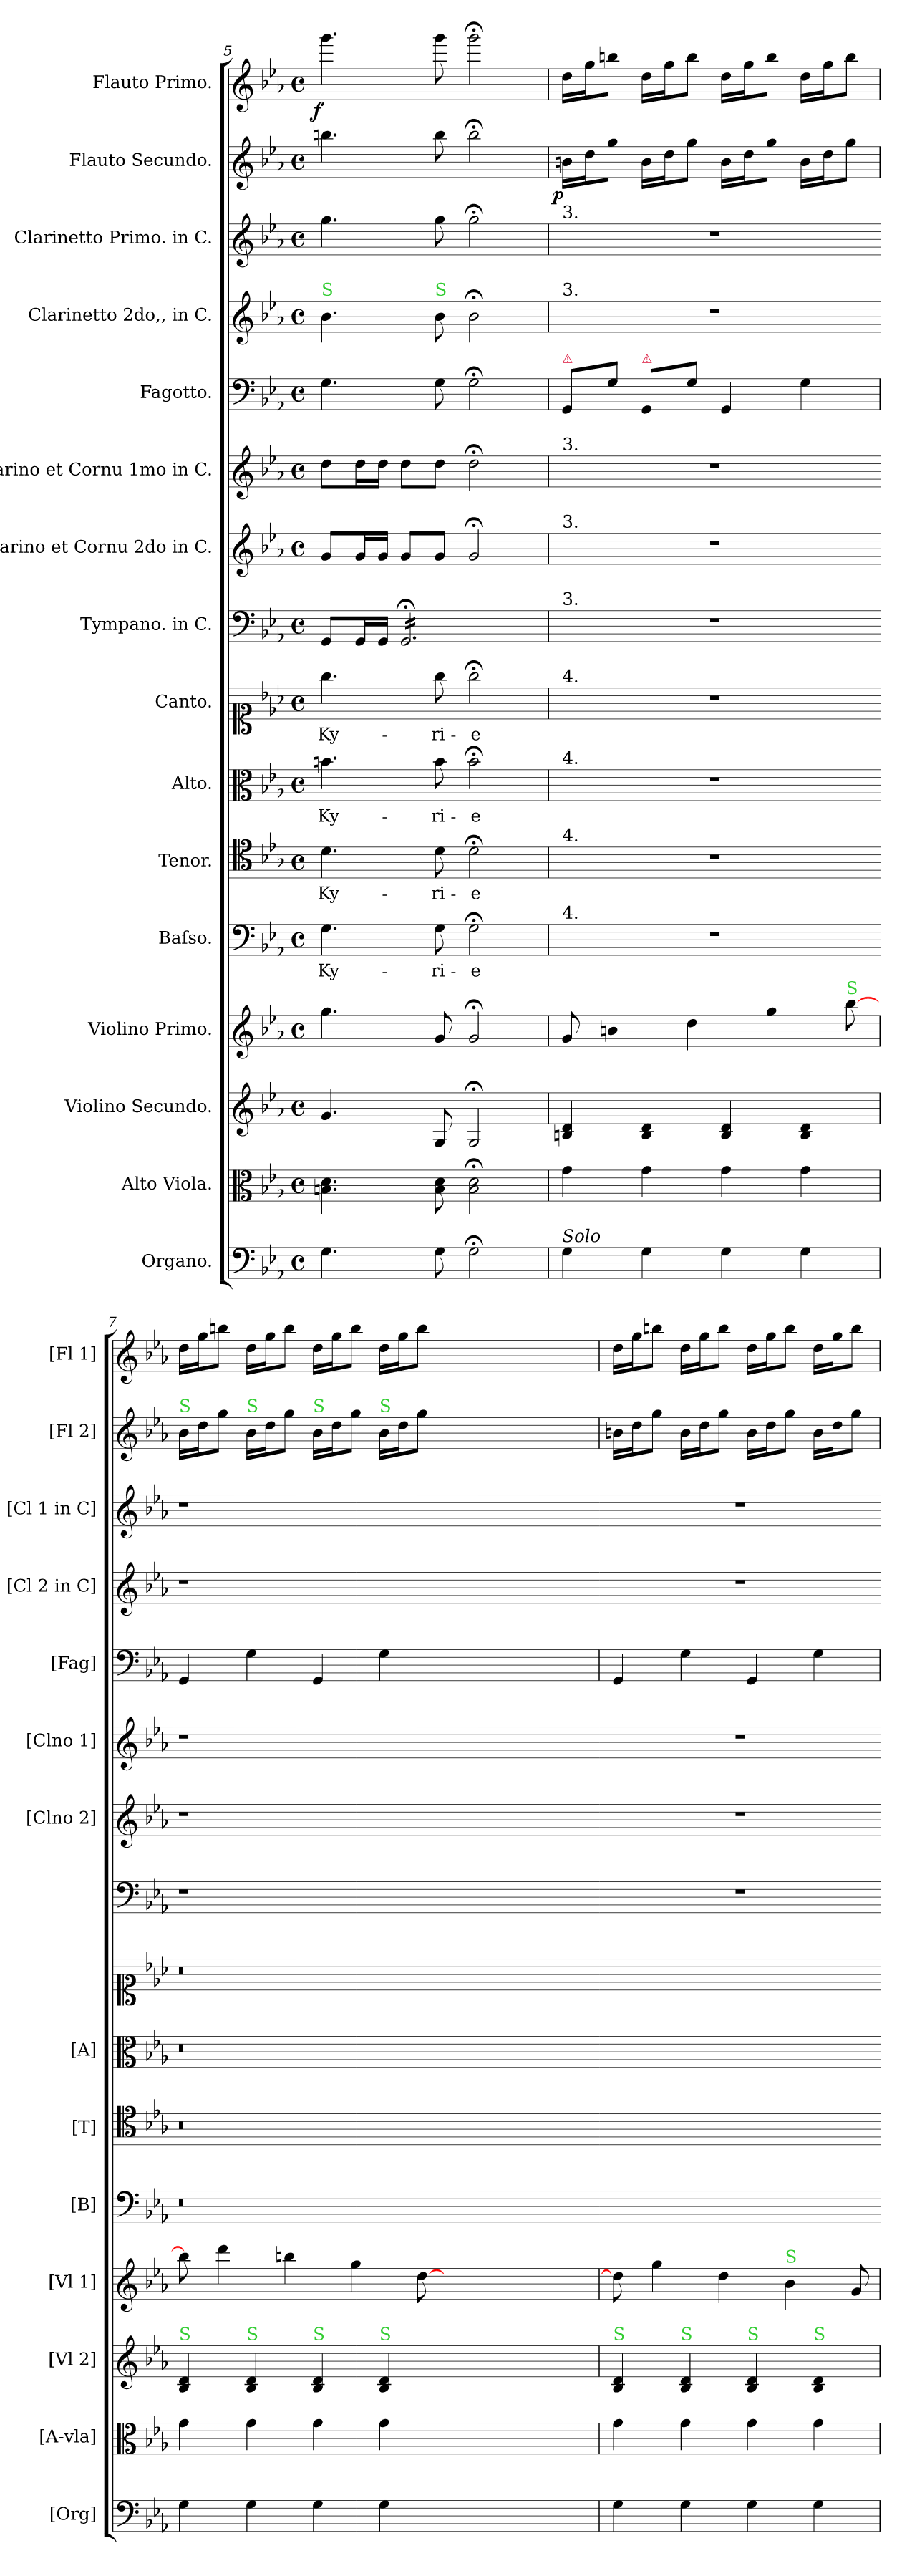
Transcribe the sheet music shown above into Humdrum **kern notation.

**kern	**dynam	**kern	**dynam	**kern	**dynam	**kern	**dynam	**kern	**text	**kern	**text	**kern	**text	**kern	**text	**kern	**kern	**kern	**kern	**dynam	**kern	**dynam	**kern	**dynam	**kern	**dynam	**kern	**dynam
*part16	*part16	*part15	*part15	*part14	*part14	*part13	*part13	*part12	*part12	*part11	*part11	*part10	*part10	*part9	*part9	*part8	*part7	*part6	*part5	*part5	*part4	*part4	*part3	*part3	*part2	*part2	*part1	*part1
*staff16	*staff16	*staff15	*staff15	*staff14	*staff14	*staff13	*staff13	*staff12	*staff12	*staff11	*staff11	*staff10	*staff10	*staff9	*staff9	*staff8	*staff7	*staff6	*staff5	*staff5	*staff4	*staff4	*staff3	*staff3	*staff2	*staff2	*staff1	*staff1
*I"Organo.	*	*I"Alto Viola.	*	*I"Violino Secundo.	*	*I"Violino Primo.	*	*I"Baſso.	*	*I"Tenor.	*	*I"Alto.	*	*I"Canto.	*	*I"Tympano. in C.	*I"Clarino et Cornu 2do in C.	*I"Clarino et Cornu 1mo in C.	*I"Fagotto.	*	*I"Clarinetto 2do,, in C.	*	*I"Clarinetto Primo. in C.	*	*I"Flauto Secundo.	*	*I"Flauto Primo.	*
*I'[Org]	*	*I'[A-vla]	*	*I'[Vl 2]	*	*I'[Vl 1]	*	*I'[B]	*	*I'[T]	*	*I'[A]	*	*	*	*	*I'[Clno 2]	*I'[Clno 1]	*I'[Fag]	*	*I'[Cl 2 in C]	*	*I'[Cl 1 in C]	*	*I'[Fl 2]	*	*I'[Fl 1]	*
*clefF4	*	*clefC3	*	*clefG2	*	*clefG2	*	*clefF4	*	*clefC4	*	*clefC3	*	*clefC1	*	*clefF4	*clefG2	*clefG2	*clefF4	*	*clefG2	*	*clefG2	*	*clefG2	*	*clefG2	*
*k[b-e-a-]	*	*k[b-e-a-]	*	*k[b-e-a-]	*	*k[b-e-a-]	*	*k[b-e-a-]	*	*k[b-e-a-]	*	*k[b-e-a-]	*	*k[b-e-a-]	*	*k[b-e-a-]	*k[b-e-a-]	*k[b-e-a-]	*k[b-e-a-]	*	*k[b-e-a-]	*	*k[b-e-a-]	*	*k[b-e-a-]	*	*k[b-e-a-]	*
*M4/4	*	*M4/4	*	*M4/4	*	*M4/4	*	*M4/4	*	*M4/4	*	*M4/4	*	*M4/4	*	*M4/4	*M4/4	*M4/4	*M4/4	*	*M4/4	*	*M4/4	*	*M4/4	*	*M4/4	*
*met(c)	*	*met(c)	*	*met(c)	*	*met(c)	*	*met(c)	*	*met(c)	*	*met(c)	*	*met(c)	*	*met(c)	*met(c)	*met(c)	*met(c)	*	*met(c)	*	*met(c)	*	*met(c)	*	*met(c)	*
=5	=5	=5	=5	=5	=5	=5	=5	=5	=5	=5	=5	=5	=5	=5	=5	=5	=5	=5	=5	=5	=5	=5	=5	=5	=5	=5	=5	=5
!	!	!	!	!	!	!	!	!	!	!	!	!	!	!	!	!	!	!	!	!	!LO:TX:a:color=limegreen:t=S	!	!	!	!	!	!	!
!	!LO:DY:b:rj	!	!LO:DY:b:rj	!	!LO:DY:b:rj	!	!LO:DY:b	!	!	!	!	!	!	!	!	!	!	!	!	!LO:DY:b:rj	!	!LO:DY:b:rj	!	!LO:DY:b:rj	!	!LO:DY:b:rj	!	!LO:DY:b:rj
4.G\	fo	4.Bn\ 4.d\	fo	4.g/	ffo	4.gg\	ffo	4.G\	Ky-	4.d\	Ky-	4.bn\	Ky-	4.gg\	Ky-	8GG/L	8g/L	8dd\L	4.G\	fo	4.b-\	fo	4.gg\	fo	4.bbn\	fo	4.ggg\	f
.	.	.	.	.	.	.	.	.	.	.	.	.	.	.	.	16GG/L	16g/L	16dd\L	.	.	.	.	.	.	.	.	.	.
.	.	.	.	.	.	.	.	.	.	.	.	.	.	.	.	16GG/JJ	16g/JJ	16dd\JJ	.	.	.	.	.	.	.	.	.	.
*	*	*	*	*	*	*	*	*	*	*	*	*	*	*	*	*tremolo	*	*	*	*	*	*	*	*	*	*	*	*
.	.	.	.	.	.	.	.	.	.	.	.	.	.	.	.	16GG;</LL	8g/L	8dd\L	.	.	.	.	.	.	.	.	.	.
.	.	.	.	.	.	.	.	.	.	.	.	.	.	.	.	16GG;</	.	.	.	.	.	.	.	.	.	.	.	.
!	!	!	!	!	!	!	!	!	!	!	!	!	!	!	!	!	!	!	!	!	!LO:TX:a:color=limegreen:t=S	!	!	!	!	!	!	!
8G\	.	8B\ 8d\	.	8G/	.	8g/	.	8G\	-ri-	8d\	-ri-	8b\	-ri-	8gg\	-ri-	16GG;</	8g/J	8dd\J	8G\	.	8b-\	.	8gg\	.	8bb\	.	8ggg\	.
.	.	.	.	.	.	.	.	.	.	.	.	.	.	.	.	16GG;</	.	.	.	.	.	.	.	.	.	.	.	.
2G;<\	.	2B;<\ 2d;<\	.	2G;</	.	2g;</	.	2G;<\	-e	2d;<\	-e	2b;<\	-e	2gg;<\	-e	16GG;</	2g;</	2dd;<\	2G;<\	.	2b-;<\	.	2gg;<\	.	2bb;<\	.	2ggg;\	.
.	.	.	.	.	.	.	.	.	.	.	.	.	.	.	.	16GG;</	.	.	.	.	.	.	.	.	.	.	.	.
.	.	.	.	.	.	.	.	.	.	.	.	.	.	.	.	16GG;</	.	.	.	.	.	.	.	.	.	.	.	.
.	.	.	.	.	.	.	.	.	.	.	.	.	.	.	.	16GG;</	.	.	.	.	.	.	.	.	.	.	.	.
.	.	.	.	.	.	.	.	.	.	.	.	.	.	.	.	16GG;</	.	.	.	.	.	.	.	.	.	.	.	.
.	.	.	.	.	.	.	.	.	.	.	.	.	.	.	.	16GG;</	.	.	.	.	.	.	.	.	.	.	.	.
.	.	.	.	.	.	.	.	.	.	.	.	.	.	.	.	16GG;</	.	.	.	.	.	.	.	.	.	.	.	.
.	.	.	.	.	.	.	.	.	.	.	.	.	.	.	.	16GG;</JJ	.	.	.	.	.	.	.	.	.	.	.	.
*	*	*	*	*	*	*	*	*	*	*	*	*	*	*	*	*Xtremolo	*	*	*	*	*	*	*	*	*	*	*	*
=6	=6	=6	=6	=6	=6	=6	=6	=6	=6	=6	=6	=6	=6	=6	=6	=6	=6	=6	=6	=6	=6	=6	=6	=6	=6	=6	=6	=6
!	!	!	!	!	!	!	!	!	!	!	!	!	!	!	!	!	!	!	!	!	!	!	!LO:TX:a:t=3.	!	!	!	!	!
!	!	!	!	!	!	!	!	!	!	!	!	!	!	!	!	!	!	!	!	!	!LO:TX:a:t=3.	!	!	!	!	!	!	!
!	!	!	!	!	!	!	!	!	!	!	!	!	!	!	!	!	!	!	!LO:TX:a:color=crimson:t=⚠	!	!	!	!	!	!	!	!	!
!	!	!	!	!	!	!	!	!	!	!	!	!	!	!	!	!	!	!LO:TX:a:t=3.	!	!	!	!	!	!	!	!	!	!
!	!	!	!	!	!	!	!	!	!	!	!	!	!	!	!	!	!LO:TX:a:t=3.	!	!	!	!	!	!	!	!	!	!	!
!	!	!	!	!	!	!	!	!	!	!	!	!	!	!	!	!LO:TX:a:t=3.	!	!	!	!	!	!	!	!	!	!	!	!
!	!	!	!	!	!	!	!	!	!	!	!	!	!	!LO:TX:a:t=4.	!	!	!	!	!	!	!	!	!	!	!	!	!	!
!	!	!	!	!	!	!	!	!	!	!	!	!LO:TX:a:t=4.	!	!	!	!	!	!	!	!	!	!	!	!	!	!	!	!
!	!	!	!	!	!	!	!	!	!	!LO:TX:a:t=4.	!	!	!	!	!	!	!	!	!	!	!	!	!	!	!	!	!	!
!	!	!	!	!	!	!	!	!LO:TX:a:t=4.	!	!	!	!	!	!	!	!	!	!	!	!	!	!	!	!	!	!	!	!
!LO:TX:a:i:t=Solo	!	!	!	!	!	!	!	!	!	!	!	!	!	!	!	!	!	!	!	!	!	!	!	!	!	!	!	!
!	!	!	!LO:DY:b:rj	!	!LO:DY:b:rj	!	!LO:DY:b:rj	!	!	!	!	!	!	!	!	!	!	!	!	!LO:DY:a:rj	!	!	!	!	!	!LO:DY:b:rj	!	!LO:DY:a:rj
4G\	.	4g\	p&colon;	4Bn/ 4d/	p&colon;	8g/	p&colon;	1r	.	1r	.	1r	.	1r	.	1r	1r	1r	8GG/L	p&colon;	1r	.	1r	.	16bn\LL	p.	16dd\LL	p&colon;
.	.	.	.	.	.	.	.	.	.	.	.	.	.	.	.	.	.	.	.	.	.	.	.	.	16dd\J	.	16gg\J	.
.	.	.	.	.	.	4bn\	.	.	.	.	.	.	.	.	.	.	.	.	8G\J	.	.	.	.	.	8gg\J	.	8bbn\J	.
!	!	!	!	!	!	!	!	!	!	!	!	!	!	!	!	!	!	!	!LO:TX:a:color=crimson:t=⚠	!	!	!	!	!	!	!	!	!
4G\	.	4g\	.	4B/ 4d/	.	.	.	.	.	.	.	.	.	.	.	.	.	.	8GG/L	.	.	.	.	.	16b\LL	.	16dd\LL	.
.	.	.	.	.	.	.	.	.	.	.	.	.	.	.	.	.	.	.	.	.	.	.	.	.	16dd\J	.	16gg\J	.
.	.	.	.	.	.	4dd\	.	.	.	.	.	.	.	.	.	.	.	.	8G\J	.	.	.	.	.	8gg\J	.	8bb\J	.
4G\	.	4g\	.	4B/ 4d/	.	.	.	.	.	.	.	.	.	.	.	.	.	.	4GG/	.	.	.	.	.	16b\LL	.	16dd\LL	.
.	.	.	.	.	.	.	.	.	.	.	.	.	.	.	.	.	.	.	.	.	.	.	.	.	16dd\J	.	16gg\J	.
.	.	.	.	.	.	4gg\	.	.	.	.	.	.	.	.	.	.	.	.	.	.	.	.	.	.	8gg\J	.	8bb\J	.
4G\	.	4g\	.	4B/ 4d/	.	.	.	.	.	.	.	.	.	.	.	.	.	.	4G\	.	.	.	.	.	16b\LL	.	16dd\LL	.
.	.	.	.	.	.	.	.	.	.	.	.	.	.	.	.	.	.	.	.	.	.	.	.	.	16dd\J	.	16gg\J	.
!	!	!	!	!	!	!LO:TX:a:color=limegreen:t=S	!	!	!	!	!	!	!	!	!	!	!	!	!	!	!	!	!	!	!	!	!	!
.	.	.	.	.	.	[>8bb-\	.	.	.	.	.	.	.	.	.	.	.	.	.	.	.	.	.	.	8gg\J	.	8bb\J	.
=7	=7	=7	=7	=7	=7	=7	=7	=7-	=7	=7-	=7	=7-	=7	=7-	=7	=7-	=7-	=7-	=7	=7	=7-	=7	=7-	=7	=7	=7	=7	=7
!	!	!	!	!	!	!	!	!	!	!	!	!	!	!	!	!	!	!	!	!	!	!	!	!	!LO:TX:a:color=limegreen:t=S	!	!	!
!	!	!	!	!LO:TX:a:color=limegreen:t=S	!	!	!	!	!	!	!	!	!	!	!	!	!	!	!	!	!	!	!	!	!	!	!	!
4G\	.	4g\	.	4B-/ 4d/	.	8bbn\]	.	0.r	.	0.r	.	0.r	.	0.r	.	1r	1r	1r	4GG/	.	1r	.	1r	.	16b-\LL	.	16dd\LL	.
.	.	.	.	.	.	.	.	.	.	.	.	.	.	.	.	.	.	.	.	.	.	.	.	.	16dd\J	.	16gg\J	.
.	.	.	.	.	.	4ddd\	.	.	.	.	.	.	.	.	.	.	.	.	.	.	.	.	.	.	8gg\J	.	8bbn\J	.
!	!	!	!	!	!	!	!	!	!	!	!	!	!	!	!	!	!	!	!	!	!	!	!	!	!LO:TX:a:color=limegreen:t=S	!	!	!
!	!	!	!	!LO:TX:a:color=limegreen:t=S	!	!	!	!	!	!	!	!	!	!	!	!	!	!	!	!	!	!	!	!	!	!	!	!
4G\	.	4g\	.	4B-/ 4d/	.	.	.	.	.	.	.	.	.	.	.	.	.	.	4G\	.	.	.	.	.	16b-\LL	.	16dd\LL	.
.	.	.	.	.	.	.	.	.	.	.	.	.	.	.	.	.	.	.	.	.	.	.	.	.	16dd\J	.	16gg\J	.
.	.	.	.	.	.	4bb\	.	.	.	.	.	.	.	.	.	.	.	.	.	.	.	.	.	.	8gg\J	.	8bb\J	.
!	!	!	!	!	!	!	!	!	!	!	!	!	!	!	!	!	!	!	!	!	!	!	!	!	!LO:TX:a:color=limegreen:t=S	!	!	!
!	!	!	!	!LO:TX:a:color=limegreen:t=S	!	!	!	!	!	!	!	!	!	!	!	!	!	!	!	!	!	!	!	!	!	!	!	!
4G\	.	4g\	.	4B-/ 4d/	.	.	.	.	.	.	.	.	.	.	.	.	.	.	4GG/	.	.	.	.	.	16b-\LL	.	16dd\LL	.
.	.	.	.	.	.	.	.	.	.	.	.	.	.	.	.	.	.	.	.	.	.	.	.	.	16dd\J	.	16gg\J	.
.	.	.	.	.	.	4gg\	.	.	.	.	.	.	.	.	.	.	.	.	.	.	.	.	.	.	8gg\J	.	8bb\J	.
!	!	!	!	!	!	!	!	!	!	!	!	!	!	!	!	!	!	!	!	!	!	!	!	!	!LO:TX:a:color=limegreen:t=S	!	!	!
!	!	!	!	!LO:TX:a:color=limegreen:t=S	!	!	!	!	!	!	!	!	!	!	!	!	!	!	!	!	!	!	!	!	!	!	!	!
4G\	.	4g\	.	4B-/ 4d/	.	.	.	.	.	.	.	.	.	.	.	.	.	.	4G\	.	.	.	.	.	16b-\LL	.	16dd\LL	.
.	.	.	.	.	.	.	.	.	.	.	.	.	.	.	.	.	.	.	.	.	.	.	.	.	16dd\J	.	16gg\J	.
.	.	.	.	.	.	[8dd\	.	.	.	.	.	.	.	.	.	.	.	.	.	.	.	.	.	.	8gg\J	.	8bb\J	.
0ryy	.	0ryy	.	0ryy	.	0ryy	.	.	.	.	.	.	.	.	.	0ryy	0ryy	0ryy	0ryy	.	0ryy	.	0ryy	.	0ryy	.	0ryy	.
=8	=8	=8	=8	=8	=8	=8	=8	=8-	=8	=8-	=8	=8-	=8	=8-	=8	=8-	=8-	=8-	=8	=8	=8-	=8	=8-	=8	=8	=8	=8	=8
!	!	!	!	!LO:TX:a:color=limegreen:t=S	!	!	!	!	!	!	!	!	!	!	!	!	!	!	!	!	!	!	!	!	!	!	!	!
4G\	.	4g\	.	4B-/ 4d/	.	8dd\]	.	1ryy	.	1ryy	.	1ryy	.	1ryy	.	1r	1r	1r	4GG/	.	1r	.	1r	.	16bn\LL	.	16dd\LL	.
.	.	.	.	.	.	.	.	.	.	.	.	.	.	.	.	.	.	.	.	.	.	.	.	.	16dd\J	.	16gg\J	.
.	.	.	.	.	.	4gg\	.	.	.	.	.	.	.	.	.	.	.	.	.	.	.	.	.	.	8gg\J	.	8bbn\J	.
!	!	!	!	!LO:TX:a:color=limegreen:t=S	!	!	!	!	!	!	!	!	!	!	!	!	!	!	!	!	!	!	!	!	!	!	!	!
4G\	.	4g\	.	4B-/ 4d/	.	.	.	.	.	.	.	.	.	.	.	.	.	.	4G\	.	.	.	.	.	16b\LL	.	16dd\LL	.
.	.	.	.	.	.	.	.	.	.	.	.	.	.	.	.	.	.	.	.	.	.	.	.	.	16dd\J	.	16gg\J	.
.	.	.	.	.	.	4dd\	.	.	.	.	.	.	.	.	.	.	.	.	.	.	.	.	.	.	8gg\J	.	8bb\J	.
!	!	!	!	!LO:TX:a:color=limegreen:t=S	!	!	!	!	!	!	!	!	!	!	!	!	!	!	!	!	!	!	!	!	!	!	!	!
4G\	.	4g\	.	4B-/ 4d/	.	.	.	.	.	.	.	.	.	.	.	.	.	.	4GG/	.	.	.	.	.	16b\LL	.	16dd\LL	.
.	.	.	.	.	.	.	.	.	.	.	.	.	.	.	.	.	.	.	.	.	.	.	.	.	16dd\J	.	16gg\J	.
!	!	!	!	!	!	!LO:TX:a:color=limegreen:t=S	!	!	!	!	!	!	!	!	!	!	!	!	!	!	!	!	!	!	!	!	!	!
.	.	.	.	.	.	4b-\	.	.	.	.	.	.	.	.	.	.	.	.	.	.	.	.	.	.	8gg\J	.	8bb\J	.
!	!	!	!	!LO:TX:a:color=limegreen:t=S	!	!	!	!	!	!	!	!	!	!	!	!	!	!	!	!	!	!	!	!	!	!	!	!
4G\	.	4g\	.	4B-/ 4d/	.	.	.	.	.	.	.	.	.	.	.	.	.	.	4G\	.	.	.	.	.	16b\LL	.	16dd\LL	.
.	.	.	.	.	.	.	.	.	.	.	.	.	.	.	.	.	.	.	.	.	.	.	.	.	16dd\J	.	16gg\J	.
.	.	.	.	.	.	8g/	.	.	.	.	.	.	.	.	.	.	.	.	.	.	.	.	.	.	8gg\J	.	8bb\J	.
=	=	=	=	=	=	=	=	=-	=	=-	=	=-	=	=-	=	=	=	=	=	=	=	=	=	=	=	=	=	=
*-	*-	*-	*-	*-	*-	*-	*-	*-	*-	*-	*-	*-	*-	*-	*-	*-	*-	*-	*-	*-	*-	*-	*-	*-	*-	*-	*-	*-
